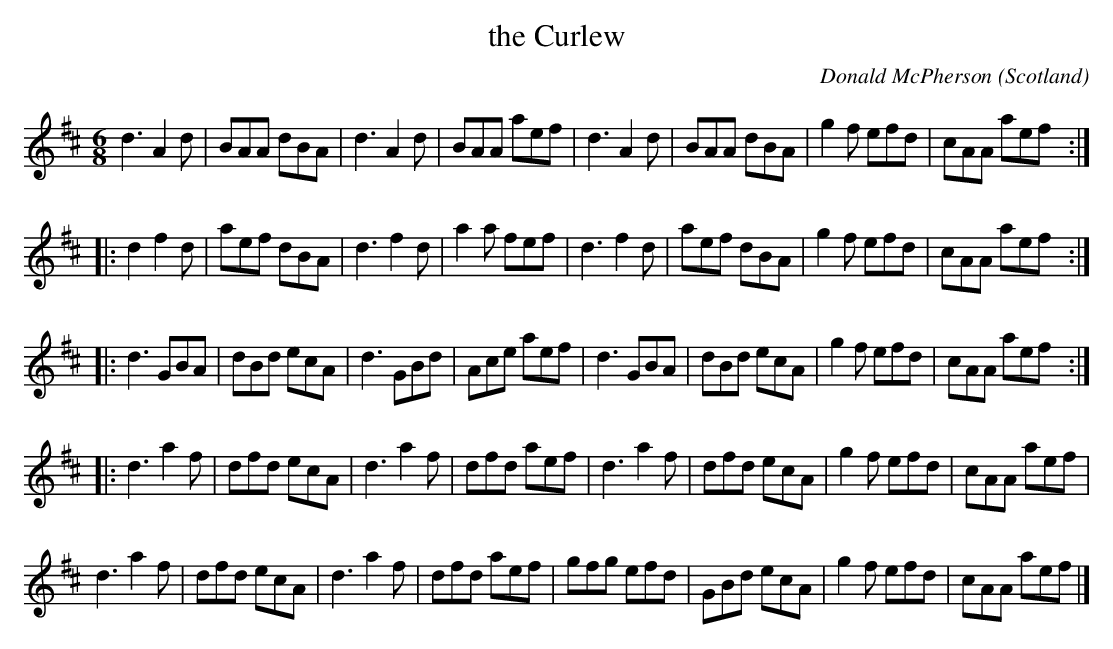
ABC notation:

X:1
T:the Curlew
C:Donald McPherson
M:6/8
O:Scotland
K:D major
d3 A2d|BAA dBA|d3 A2d|BAA aef|\
d3 A2d|BAA dBA|g2f efd|cAA aef::
d2 f2d|aef dBA|d3 f2d|a2a fef|\
d3 f2d|aef dBA|g2f efd|cAA aef::
d3 GBA|dBd ecA|d3 GBd|Ace aef|\
d3 GBA|dBd ecA|g2f efd|cAA aef::
d3 a2f|dfd ecA|d3 a2f|dfd aef|\
d3 a2f|dfd ecA|g2f efd|cAA aef|
d3 a2f|dfd ecA|d3 a2f|dfd aef|\
gfg efd|GBd ecA|g2f efd|cAA aef|]
